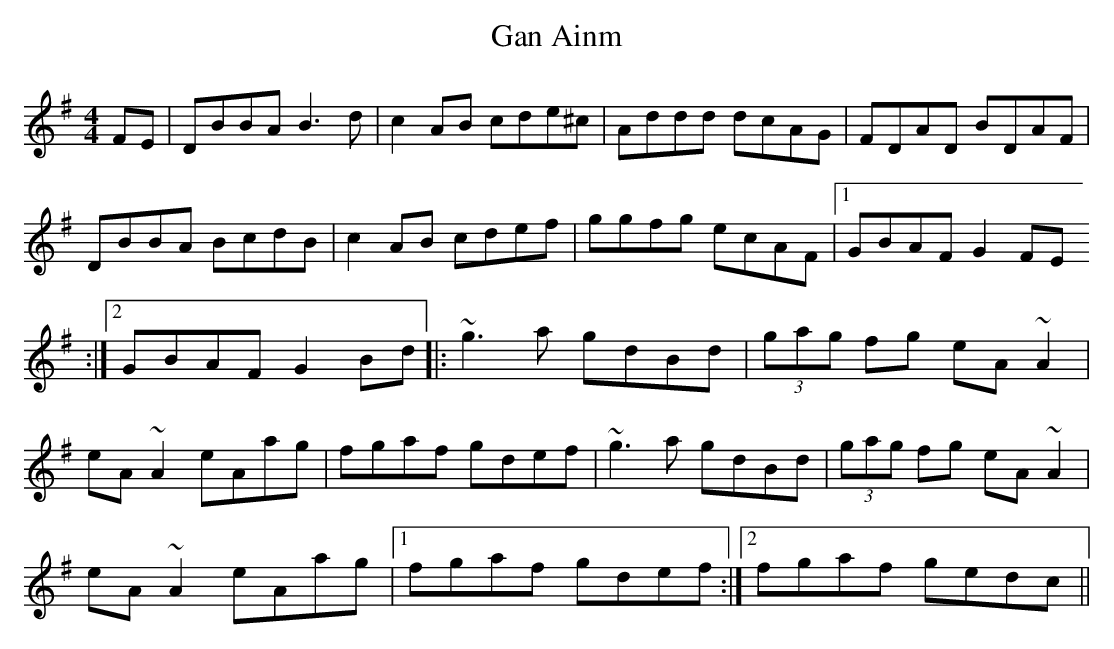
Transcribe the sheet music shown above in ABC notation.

X:1
T:Gan Ainm
L:1/8
M:4/4
K:G
FE|DBBA B3d|c2AB cde^c|Addd dcAG|FDAD BDAF|
DBBA BcdB|c2AB cdef|ggfg ecAF|1GBAF G2FE
:|2GBAF G2Bd|:~g3a gdBd|(3gag fg eA~A2|
eA~A2 eAag|fgaf gdef|~g3 a gdBd|(3gag fg eA~A2|
eA ~A2eAag|1fgaf gdef:|2fgaf gedc||
